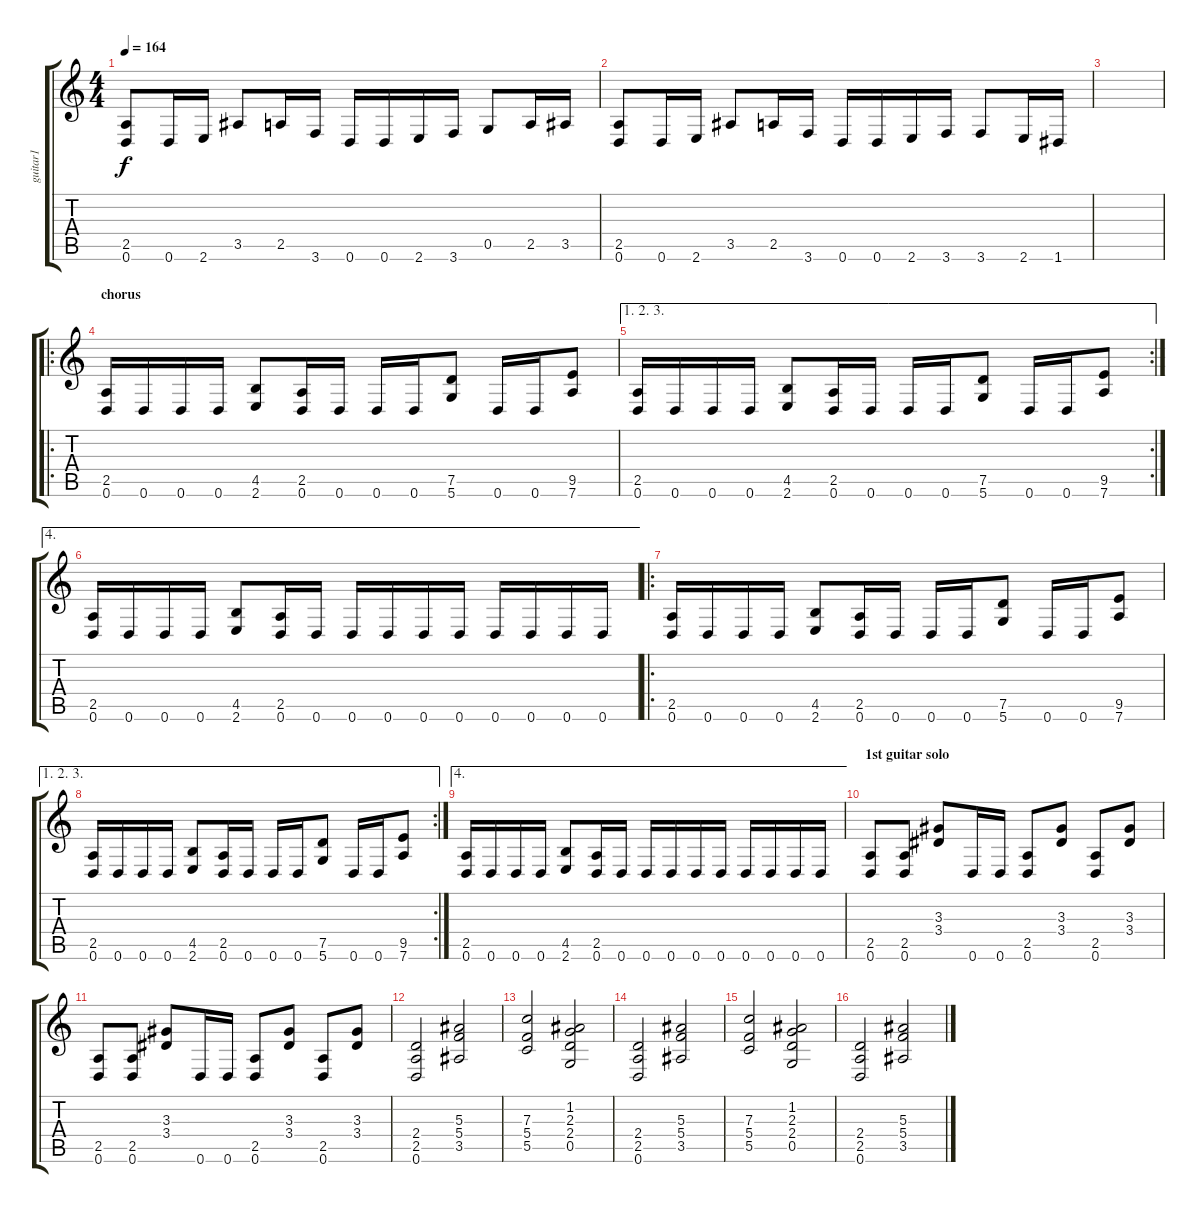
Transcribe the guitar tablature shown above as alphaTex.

\track ("guitar1" "guitar1") {instrument distortionguitar}
\staff {score tabs}
\tuning (D4 A3 F3 C3 G2 D2) {hide}
\ts (4 4)
\tempo 164
\clef g2
\ks c
(2.5 0.6).8{dy f} 0.6.16 2.6.16 3.5.8 2.5.16 3.6.16 0.6.16 0.6.16 2.6.16 3.6.16 0.5.8 2.5.16 3.5.16 |
(2.5 0.6).8 0.6.16 2.6.16 3.5.8 2.5.16 3.6.16 0.6.16 0.6.16 2.6.16 3.6.16 3.6.8 2.6.16 1.6.16 |
|
\ro
\section ("" "chorus")
(2.5 0.6).16 0.6.16 0.6.16 0.6.16 (4.5 2.6).8 (2.5 0.6).16 0.6.16 0.6.16 0.6.16 (7.5 5.6).8 0.6.16 0.6.16 (9.5 7.6).8 |
\ae (1 2 3)
\rc 2
(2.5 0.6).16 0.6.16 0.6.16 0.6.16 (4.5 2.6).8 (2.5 0.6).16 0.6.16 0.6.16 0.6.16 (7.5 5.6).8 0.6.16 0.6.16 (9.5 7.6).8 |
\ae 4
(2.5 0.6).16 0.6.16 0.6.16 0.6.16 (4.5 2.6).8 (2.5 0.6).16 0.6.16 0.6.16 0.6.16 0.6.16 0.6.16 0.6.16 0.6.16 0.6.16 0.6.16 |
\ro
(2.5 0.6).16 0.6.16 0.6.16 0.6.16 (4.5 2.6).8 (2.5 0.6).16 0.6.16 0.6.16 0.6.16 (7.5 5.6).8 0.6.16 0.6.16 (9.5 7.6).8 |
\ae (1 2 3)
\rc 2
(2.5 0.6).16 0.6.16 0.6.16 0.6.16 (4.5 2.6).8 (2.5 0.6).16 0.6.16 0.6.16 0.6.16 (7.5 5.6).8 0.6.16 0.6.16 (9.5 7.6).8 |
\ae 4
(2.5 0.6).16 0.6.16 0.6.16 0.6.16 (4.5 2.6).8 (2.5 0.6).16 0.6.16 0.6.16 0.6.16 0.6.16 0.6.16 0.6.16 0.6.16 0.6.16 0.6.16 |
\section ("" "1st guitar solo")
(2.5 0.6).8 (2.5 0.6).8 (3.3 3.4).8 0.6.16 0.6.16 (2.5 0.6).8 (3.3 3.4).8 (2.5 0.6).8 (3.3 3.4).8 |
(2.5 0.6).8 (2.5 0.6).8 (3.3 3.4).8 0.6.16 0.6.16 (2.5 0.6).8 (3.3 3.4).8 (2.5 0.6).8 (3.3 3.4).8 |
(2.4 2.5 0.6).2 (5.3 5.4 3.5).2 |
(7.3 5.4 5.5).2 (1.2 2.3 2.4 0.5).2 |
(2.4 2.5 0.6).2 (5.3 5.4 3.5).2 |
(7.3 5.4 5.5).2 (1.2 2.3 2.4 0.5).2 |
(2.4 2.5 0.6).2 (5.3 5.4 3.5).2
